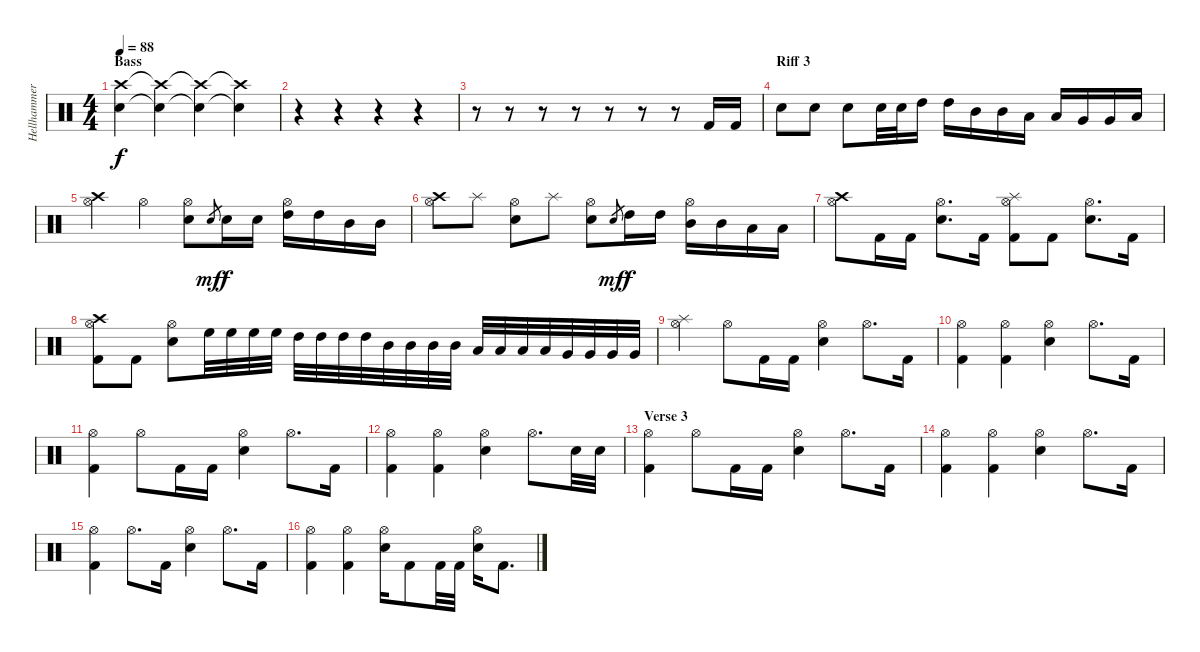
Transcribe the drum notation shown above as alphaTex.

\track ("Hellhammer" "Hellhammer") {instrument percussion}
\staff {score}
\articulation defaults
\ts (4 4)
\section ("" "Bass")
\tempo 88
\clef neutral
\ks c
("Crash high (hit)" "Snare (hit) 2").4{dy f} ("Crash high (hit)"{t} "Snare (hit) 2"{t}).4 ("Crash high (hit)"{t} "Snare (hit) 2"{t}).4 ("Crash high (hit)"{t} "Snare (hit) 2"{t}).4 |
r.4 r.4 r.4 r.4 |
r.8 r.8 r.8 r.8 r.8 r.8 r.8 "Kick (hit) 2".16 "Kick (hit) 2".16 |
\section ("" "Riff 3")
"Snare (hit) 2".8 "Snare (hit) 2".8 "Snare (hit) 2".8 "Snare (hit) 2".32 "Snare (hit) 2".32 "High Tom (hit)".16 "High Tom (hit)".16 "Mid Tom (hit)".16 "Mid Tom (hit)".16 "Low Tom (hit)".16 "Low Tom (hit)".16 "Very Low Tom (hit)".16 "Very Low Tom (hit)".16 "Low Floor Tom (hit)".16 |
("Crash high (hit)" "Hi-Hat (open)").4 "Hi-Hat (open)".4 ("Snare (hit) 2" "Hi-Hat (open)").8 "Snare (hit)".8{gr dy mf} "Snare (hit) 2".16{dy f} "Snare (hit) 2".16 ("High Tom (hit)" "Hi-Hat (open)").16 "High Tom (hit)".16 "Mid Tom (hit)".16 "Mid Tom (hit)".16 |
("Crash high (hit)" "Hi-Hat (open)").8 "Splash (hit)".8 ("Hi-Hat (open)" "Snare (hit) 2").8 "Splash (hit)".8 ("Hi-Hat (open)" "Snare (hit) 2").8 "Snare (hit)".8{gr dy mf} "High Tom (hit)".16{dy f} "High Tom (hit)".16 ("Mid Tom (hit)" "Hi-Hat (open)").16 "Mid Tom (hit)".16 "Low Tom (hit)".16 "Low Tom (hit)".16 |
("Hi-Hat (open)" "Crash high (hit)").8 "Kick (hit) 2".16 "Kick (hit) 2".16 ("Hi-Hat (open)" "Snare (hit) 2").8{d} "Kick (hit) 2".16 ("Hi-Hat (open)" "Splash (hit)" "Kick (hit) 2").8 "Kick (hit) 2".8 ("Hi-Hat (open)" "Snare (hit) 2").8{d} "Kick (hit) 2".16 |
("Hi-Hat (open)" "Crash high (hit)" "Kick (hit) 2").8 "Kick (hit) 2".8 ("Hi-Hat (open)" "Snare (hit) 2").8 "High Floor Tom (hit)".32 "High Floor Tom (hit)".32 "High Floor Tom (hit)".32 "High Floor Tom (hit)".32 "High Tom (hit)".32 "High Tom (hit)".32 "High Tom (hit)".32 "High Tom (hit)".32 "Mid Tom (hit)".32 "Mid Tom (hit)".32 "Mid Tom (hit)".32 "Mid Tom (hit)".32 "Low Tom (hit)".32 "Low Tom (hit)".32 "Low Tom (hit)".32 "Low Tom (hit)".32 "Very Low Tom (hit)".32 "Very Low Tom (hit)".32 "Very Low Tom (hit)".32 "Very Low Tom (hit)".32 |
("Hi-Hat (open)" "Splash (hit)").4 "Hi-Hat (open)".8 "Kick (hit) 2".16 "Kick (hit) 2".16 ("Hi-Hat (open)" "Snare (hit) 2").4 "Hi-Hat (open)".8{d} "Kick (hit) 2".16 |
("Hi-Hat (open)" "Kick (hit) 2").4 ("Hi-Hat (open)" "Kick (hit) 2").4 ("Hi-Hat (open)" "Snare (hit) 2").4 "Hi-Hat (open)".8{d} "Kick (hit) 2".16 |
("Hi-Hat (open)" "Kick (hit) 2").4 "Hi-Hat (open)".8 "Kick (hit) 2".16 "Kick (hit) 2".16 ("Hi-Hat (open)" "Snare (hit) 2").4 "Hi-Hat (open)".8{d} "Kick (hit) 2".16 |
("Hi-Hat (open)" "Kick (hit) 2").4 ("Hi-Hat (open)" "Kick (hit) 2").4 ("Hi-Hat (open)" "Snare (hit) 2").4 "Hi-Hat (open)".8{d} "Snare (hit) 2".32 "Snare (hit) 2".32 |
\section ("" "Verse 3")
("Hi-Hat (open)" "Kick (hit) 2").4 "Hi-Hat (open)".8 "Kick (hit) 2".16 "Kick (hit) 2".16 ("Hi-Hat (open)" "Snare (hit) 2").4 "Hi-Hat (open)".8{d} "Kick (hit) 2".16 |
("Hi-Hat (open)" "Kick (hit) 2").4 ("Hi-Hat (open)" "Kick (hit) 2").4 ("Hi-Hat (open)" "Snare (hit) 2").4 "Hi-Hat (open)".8{d} "Kick (hit) 2".16 |
("Hi-Hat (open)" "Kick (hit) 2").4 "Hi-Hat (open)".8{d} "Kick (hit) 2".16 ("Hi-Hat (open)" "Snare (hit) 2").4 "Hi-Hat (open)".8{d} "Kick (hit) 2".16 |
("Hi-Hat (open)" "Kick (hit) 2").4 ("Hi-Hat (open)" "Kick (hit) 2").4 ("Hi-Hat (open)" "Snare (hit) 2").16 "Kick (hit) 2".8 "Kick (hit) 2".32 "Kick (hit) 2".32 ("Hi-Hat (open)" "Snare (hit) 2").16 "Kick (hit) 2".8{d}
